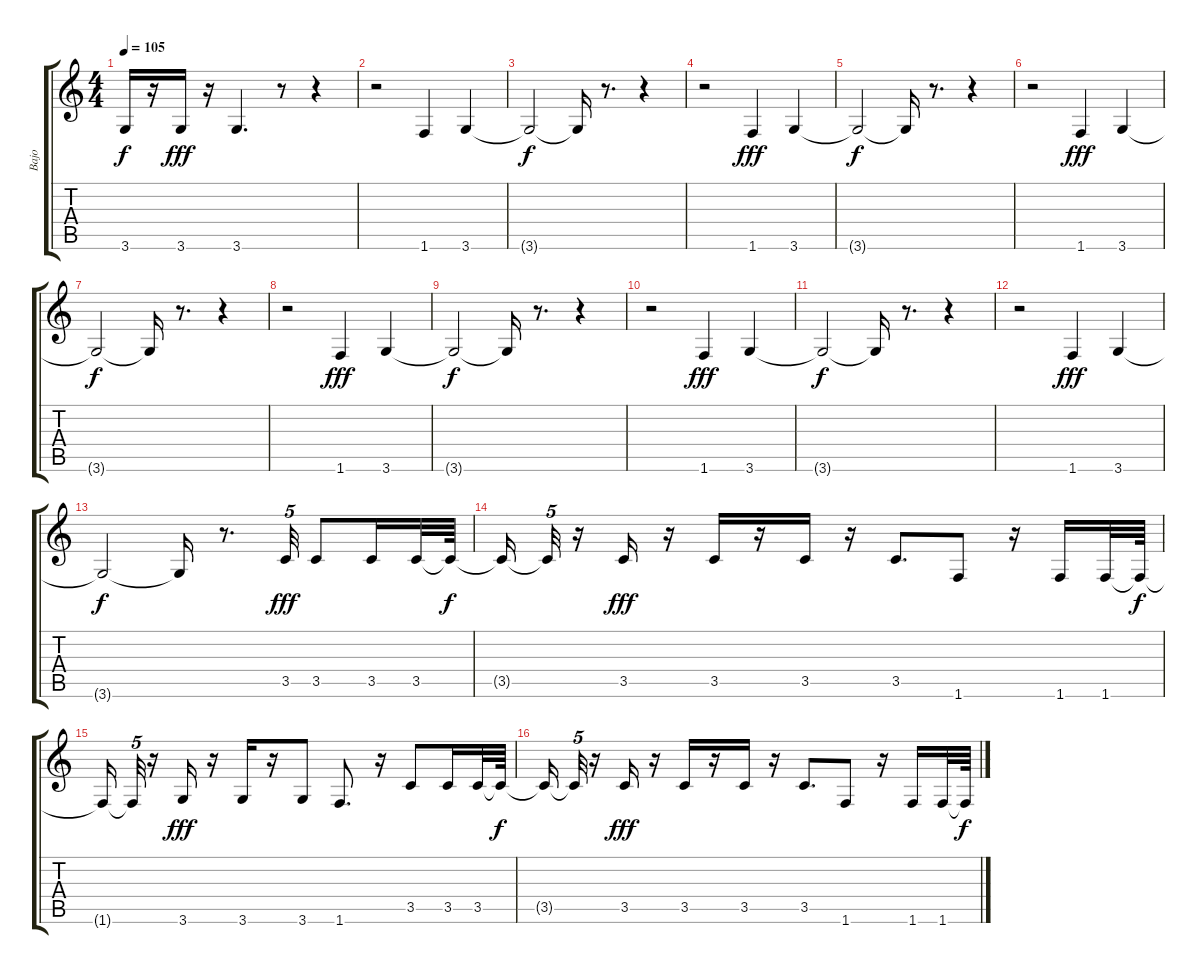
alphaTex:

\track ("Bajo" "Bajo") {instrument electricbassfinger}
\staff {score tabs}
\tuning (E4 B3 G3 D3 A2 E2) {hide}
\ts (4 4)
\tempo 105
\clef g2
\ks c
3.6{t}.16{dy f} r.16 3.6.16{dy fff} r.16 3.6.4{d} r.8 r.4 |
r.2 1.6.4 3.6.4 |
3.6{t}.2{dy f} 3.6{t}.16 r.8{d} r.4 |
r.2 1.6.4{dy fff} 3.6.4 |
3.6{t}.2{dy f} 3.6{t}.16 r.8{d} r.4 |
r.2 1.6.4{dy fff} 3.6.4 |
3.6{t}.2{dy f} 3.6{t}.16 r.8{d} r.4 |
r.2 1.6.4{dy fff} 3.6.4 |
3.6{t}.2{dy f} 3.6{t}.16 r.8{d} r.4 |
r.2 1.6.4{dy fff} 3.6.4 |
3.6{t}.2{dy f} 3.6{t}.16 r.8{d} r.4 |
r.2 1.6.4{dy fff} 3.6.4 |
3.6{t}.2{dy f} 3.6{t}.16 r.8{d} 3.5.32{tu (5 4) dy fff} 3.5.8 3.5.16 3.5.32 3.5{t}.64{dy f} |
3.5{t}.16 3.5{t}.32{tu (5 4)} r.16 3.5.16{dy fff} r.16 3.5.16 r.16 3.5.16 r.16 3.5.8{d} 1.6.8 r.16 1.6.16 1.6.32 1.6{t}.64{dy f} |
1.6{t}.16 1.6{t}.32{tu (5 4)} r.16 3.6.16{dy fff} r.16 3.6.16 r.16 3.6.8 1.6.8{d} r.16 3.5.8 3.5.16 3.5.32 3.5{t}.64{dy f} |
3.5{t}.16 3.5{t}.32{tu (5 4)} r.16 3.5.16{dy fff} r.16 3.5.16 r.16 3.5.16 r.16 3.5.8{d} 1.6.8 r.16 1.6.16 1.6.32 1.6{t}.64{dy f}
